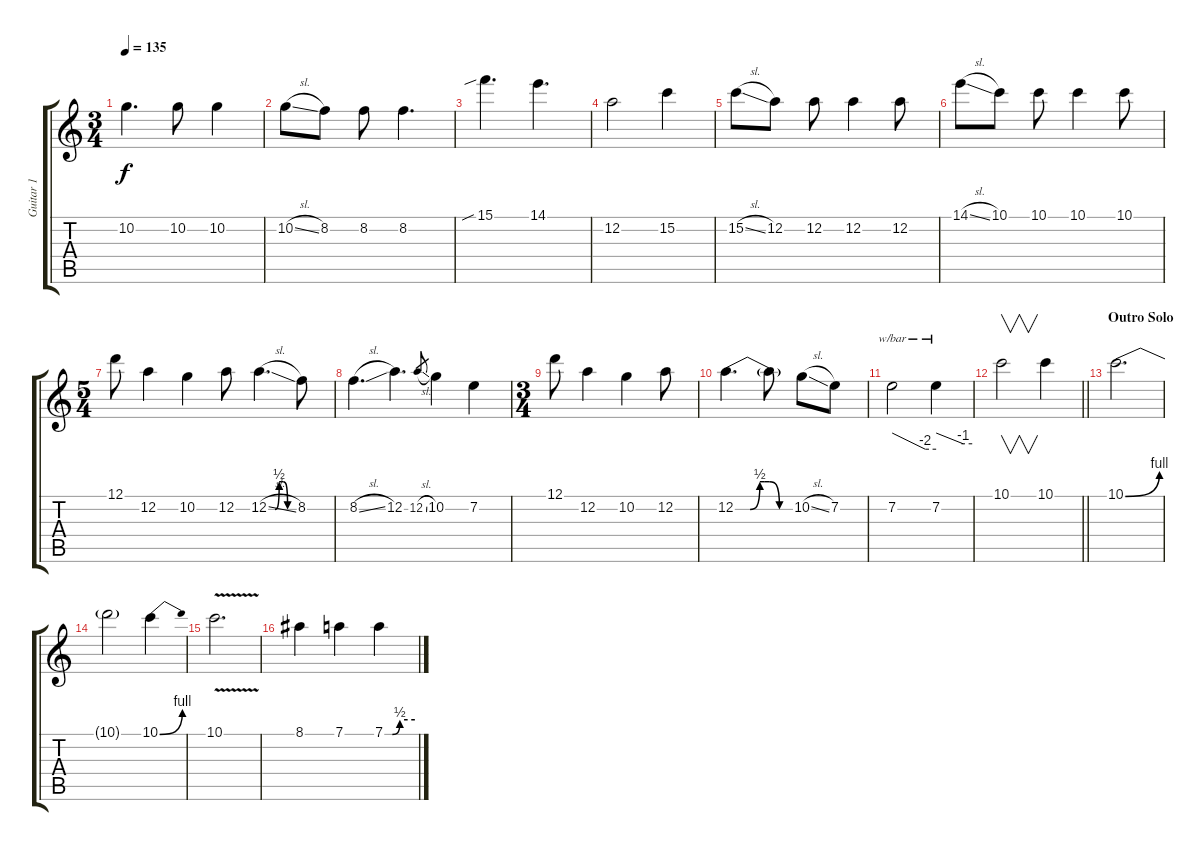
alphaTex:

\track ("Guitar 1" "Guitar 1") {instrument distortionguitar}
\staff {score tabs}
\tuning (D4 A3 F3 C3 G2 D2) {hide}
\ts (3 4)
\tempo 135
\clef g2
\ks c
10.2.4{d dy f} 10.2.8 10.2.4 |
10.2{sl}.8 8.2.8 8.2.8 8.2.4{d} |
15.1{sib}.4{d} 14.1.4{d} |
12.2.2 15.2.4 |
15.2{sl}.8 12.2.8 12.2.8 12.2.4 12.2.8 |
14.1{sl}.8 10.1.8 10.1.8 10.1.4 10.1.8 |
\ts (5 4)
12.1.8 12.2.4 10.2.4 12.2.8 12.2{be (custom 0 0 15 0 25 2 30 2 35 2 45 0 60 0) sl}.4{d} 8.2.8 |
8.2{sl}.4{d} 12.2.4{d} 12.2{sl}.8{gr} 10.2.4 7.2.4 |
\ts (3 4)
12.1.8 12.2.4 10.2.4 12.2.8 |
12.2{be (custom 0 0 15 0 25 2 30 2 35 2 45 0 60 0)}.4{d} 12.2{t}.8 10.2{sl}.8 7.2.8 |
7.2.2{tbe (custom default 0 0 45 -8 60 -8)} 7.2.4{tbe (custom default 0 0 45 -4 60 -4)} |
\barLineRight lightlight
10.1.2{v} 10.1.4 |
\section ("" "Outro Solo")
10.1{be (bend 0 0 60 4)}.2{d volume 16} |
10.1{t}.2 10.1{be (bend 0 0 60 4)}.4 |
10.1{v}.2{d} |
8.1.4 7.1.4 7.1{be (custom 0 0 15 0 30 2 60 2)}.4
